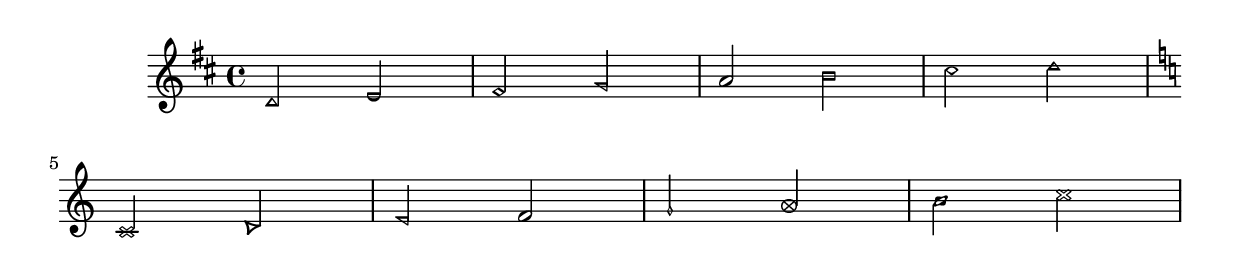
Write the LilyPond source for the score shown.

%% Do not edit this file; it is automatically
%% generated from LSR http://lsr.dsi.unimi.it
%% This file is in the public domain.
\version "2.13.39"

\header {
  lsrtags = "pitches, editorial-annotations"

%% Translation of GIT committish: a874fda3641c9e02f61be5c41b215b8304b8ed00
  doctitlees = "Aplicar estilos de cabeza según la nota de la escala"
  texidoces = "
La propiedad @code{shapeNoteStyles} se puede usar para definir varios
estilos de cabezas de nota para cada grado de la escala (según esté
establecido por la armadura o por la propiedad @code{tonic}).  Esta
propiedad requiere un conjunto de símbolos, que pueden ser puramente
arbitrarios (se permiten expresiones geométricas como @code{triangle},
triángulo, @code{cross}, aspas, y @code{xcircle}, círculo con aspas) o
basados en una antigua tradición americana de grabado (ciertos nombres
de nota latinos trambién se permiten).

Dicho esto, para imitar antiguos cancioneros americanos, existen varios
estilos predefinidos de cabezas de nota disponibles a través de
instrucciones de abreviatura como @code{\\aikenHeads} o
@code{\\sacredHarpHeads}.

Este ejemplo muestra distintas formas de obtener cabezas de notas con forma,
y muestra la capacidad de transportar una melodía sin perder la
correspondencia entre las funciones armónicas y los estilos de cabezas de
nota.

"


%% Translation of GIT committish: 0a868be38a775ecb1ef935b079000cebbc64de40
  doctitlede = "Notenkopfstile basierend auf der Tonleiterstufe erstellen"
  texidocde = "
Die @code{shapeNoteStyles}-(NotenFormenStile)-Eigenschaft kann benutzt
werden, um verschiedene Notenstile für jeden Schritt der Tonleiter
zu definieren (vorgegeben von der Tonart oder der @qq{tonic}
(Tonika)-Eigenschaft.  Diese Eigenschaft braucht eine Anzahl von Symbolen,
welche beliebig sein können (geometrische Ausdrücke wie @code{triangle}
(Dreieck), @code{cross} (Kreuz) und @code{xcircle} (X-Kreis) sind erlaubt)
oder basierend auf einer alten amerikanischen Notensatztradition (einige
lateinische Notenbezeichnungen sind auch erlaubt).

Um alte amerikanische Liederbücher zu imitieren, gibt es einige
vordefinierte Notenstile wie etwa @code{\\aikenHeads} (im Stil von Aiken)
oder @code{\\sacredHarpHeads} (im Stil der Sacred Harp-Tradition).

Dieses Beispiel zeigt, wie man unterschiedlich geformte Noten erhält und
eine Melodie transponieren kann, ohne dass das Verhältnis zwischen den
harmonischen Funktionen und dem Notenstil verloren geht.

"

%% Translation of GIT committish: 4ab2514496ac3d88a9f3121a76f890c97cedcf4e
  texidocfr = "
La propriété @code{shapeNoteStyles} permet d'affecter un profil
particulier à chaque degré de la gamme -- à partir de l'armure ou
de la propriété @code{tonic}.  Ses valeurs sont constituées d'une liste
de symboles, qu'il s'agisse de formes géométriques (@code{triangle},
@code{cross}, ou @code{xcircle}) ou basés sur la tradition des graveurs
américains (avec quelques noms de note latins).

LilyPond dispose de deux raccourcis, @code{\\aikenHeads} et
@code{\\sacredHarpHeads}, permettant de reproduire déanciens recueils de
chansons américaines.

L'exemple suivant montre plusieurs manières de profiler les têtes de
note, ainsi que la capacité de trnsposer tout en respectant la fonction
harmonique de chaque note dans la gamme.

"
  doctitlefr = "Profilage des notes selon leur degré dans la gamme"


  texidoc = "
The @code{shapeNoteStyles} property can be used to define various note
head styles for each step of the scale (as set by the key signature or
the @code{tonic} property). This property requires a set of symbols,
which can be purely arbitrary (geometrical expressions such as
@code{triangle}, @code{cross}, and @code{xcircle} are allowed) or based
on old American engraving tradition (some latin note names are also
allowed).

That said, to imitate old American song books, there are several
predefined note head styles available through shortcut commands such as
@code{\\aikenHeads} or @code{\\sacredHarpHeads}.

This example shows different ways to obtain shape note heads, and
demonstrates the ability to transpose a melody without losing the
correspondence between harmonic functions and note head styles.

"
  doctitle = "Applying note head styles depending on the step of the scale"
} % begin verbatim

fragment = {
  \key c \major
  c2 d
  e2 f
  g2 a
  b2 c
}

\new Staff {
  \transpose c d
  \relative c' {
    \set shapeNoteStyles = #'#(do re mi fa
                               #f la ti)
    \fragment
  }

  \break

  \relative c' {
    \set shapeNoteStyles = #'#(cross triangle fa #f
                               mensural xcircle diamond)
    \fragment
  }
}

